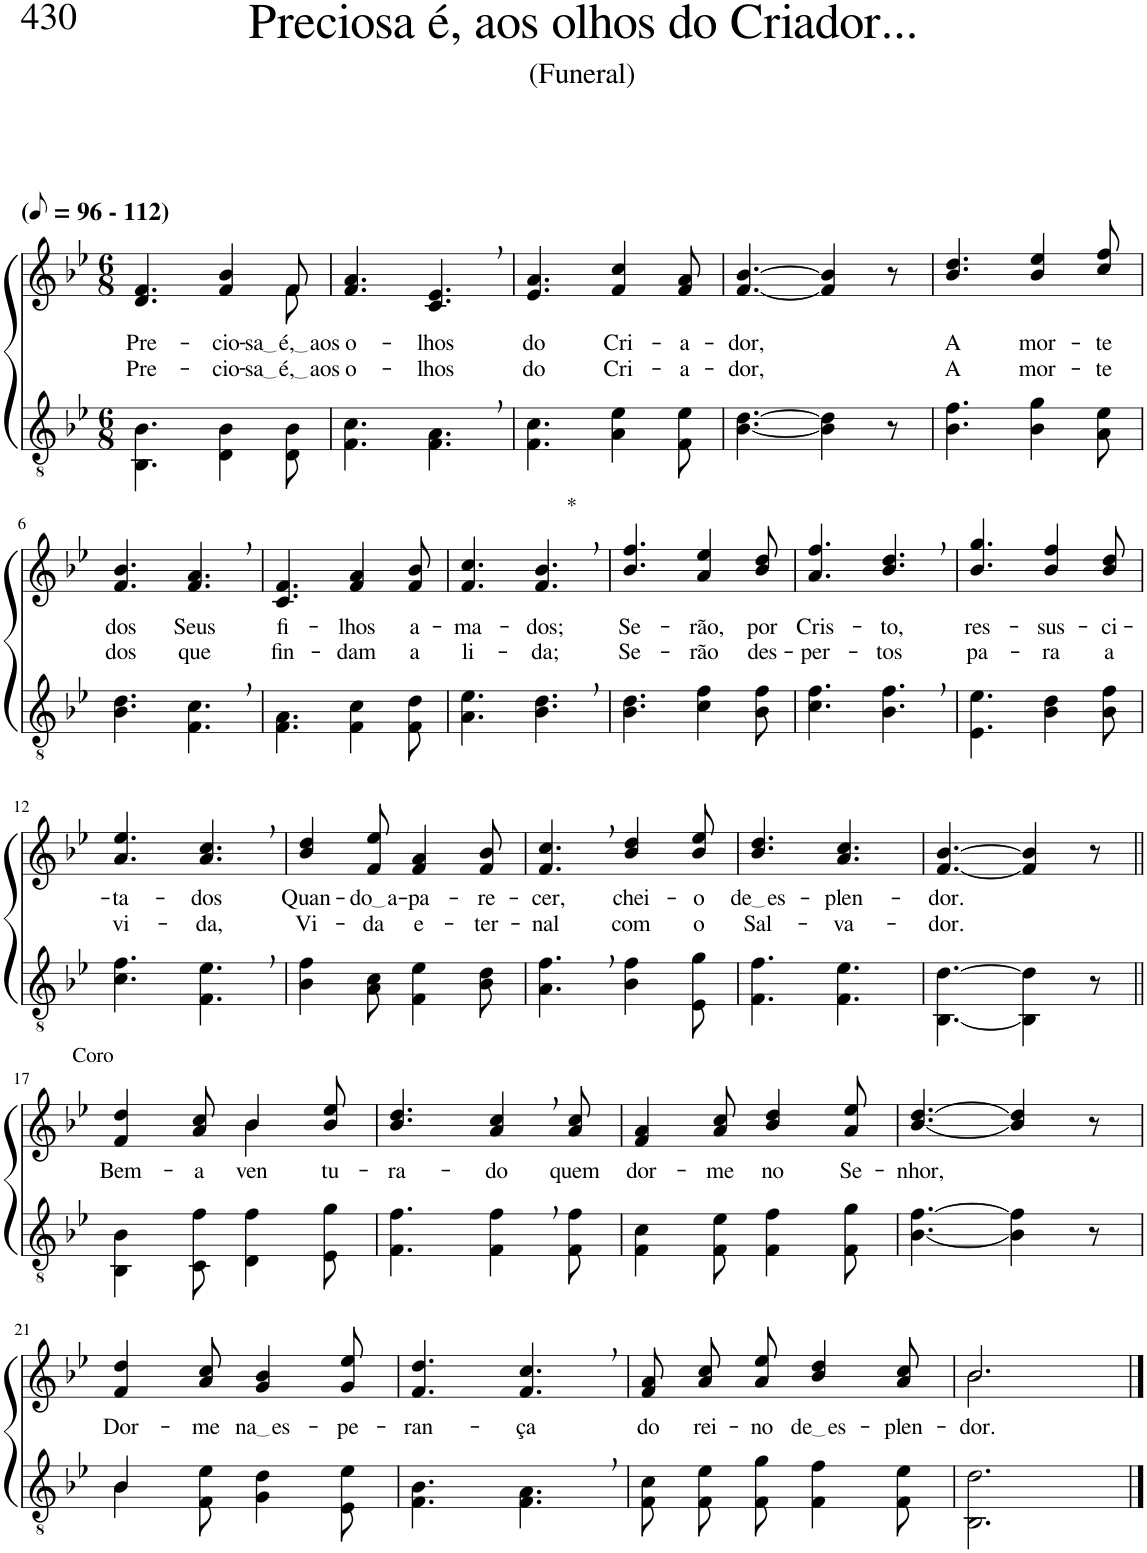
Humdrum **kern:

**kern	**kern	**text	**text
*part2	*part1	*part1	*part1
*staff2	*staff1	*staff1	*staff1
*I"Parte III e IV	*I"Parte I e II	*	*
*clefGv2	*clefG2	*	*
*Trd3c5	*Trd3c5	*	*
*k[b-e-]	*k[b-e-]	*	*
*M6/8	*M6/8	*	*
*MM48	*MM48	*	*
=1	=1	=1	=1
!	!LO:TX:a:B:t=(	!	!
!	!LO:TX:a:B:t=- 112)	!	!
!	!	!LO:LY:b	!LO:LY:b
*	*^	*	*
4.BB-\ 4.B-\	4.d/ 4.f/	8ryy	Pre-	Pre-
!	!	!	!LO:LY:b	!LO:LY:b
*	*v	*v	*	*
4D\ 4B-\	4f/ 4b-/	-cio-	-cio-
!	!	!LO:LY:b	!LO:LY:b
*	*^	*	*
8D\ 8B-\	8f/	8f\	sa é, aos	sa é, aos
=2	=2	=2	=2	=2
!	!	!	!LO:LY:b	!LO:LY:b
*	*v	*v	*	*
4.F\ 4.c\	4.f/ 4.a/	o-	o-
!	!	!LO:LY:b	!LO:LY:b
4.F\, 4.A\,	4.c/, 4.e-/,	-lhos	-lhos
=3	=3	=3	=3
!	!	!LO:LY:b	!LO:LY:b
4.F\ 4.c\	4.e-/ 4.a/	do	do
!	!	!LO:LY:b	!LO:LY:b
4A\ 4e-\	4f/ 4cc/	Cri-	Cri-
!	!	!LO:LY:b	!LO:LY:b
8F\ 8e-\	8f/ 8a/	-a-	-a-
=4	=4	=4	=4
!	!	!LO:LY:b	!LO:LY:b
[4.B-\ [4.d\	[4.f/ [4.b-/	-dor,	-dor,
4B-\] 4d\]	4f/] 4b-/]	.	.
8r	8r	.	.
=5	=5	=5	=5
!	!	!LO:LY:b	!LO:LY:b
4.B-\ 4.f\	4.b-/ 4.dd/	A	A
!	!	!LO:LY:b	!LO:LY:b
4B-\ 4g\	4b-/ 4ee-/	mor-	mor-
!	!	!LO:LY:b	!LO:LY:b
8A\ 8e-\	8cc/ 8ff/	-te	-te
!!LO:LB:g=z
=6	=6	=6	=6
!	!	!LO:LY:b	!LO:LY:b
4.B-\ 4.d\	4.f/ 4.b-/	dos	dos
!	!	!LO:LY:b	!LO:LY:b
4.F\, 4.c\,	4.f/, 4.a/,	Seus	que
=7	=7	=7	=7
!	!	!LO:LY:b	!LO:LY:b
4.F\ 4.A\	4.c/ 4.f/	fi-	fin-
!	!	!LO:LY:b	!LO:LY:b
4F\ 4c\	4f/ 4a/	-lhos	-dam
!	!	!LO:LY:b	!LO:LY:b
8F\ 8d\	8f/ 8b-/	a-	a
=8	=8	=8	=8
!	!	!LO:LY:b	!LO:LY:b
4.A\ 4.e-\	4.f/ 4.cc/	-ma-	li-
!	!LO:TX:a:t=*	!	!
!	!	!LO:LY:b	!LO:LY:b
4.B-\, 4.d\,	4.f/, 4.b-/,	-dos;	-da;
=9	=9	=9	=9
!	!	!LO:LY:b	!LO:LY:b
4.B-\ 4.d\	4.b-/ 4.ff/	Se-	Se-
!	!	!LO:LY:b	!LO:LY:b
4c\ 4f\	4a/ 4ee-/	-rão,	-rão
!	!	!LO:LY:b	!LO:LY:b
8B-\ 8f\	8b-/ 8dd/	por	des-
=10	=10	=10	=10
!	!	!LO:LY:b	!LO:LY:b
4.c\ 4.f\	4.a/ 4.ff/	Cris-	-per-
!	!	!LO:LY:b	!LO:LY:b
4.B-\, 4.f\,	4.b-/, 4.dd/,	-to,	-tos
=11	=11	=11	=11
!	!	!LO:LY:b	!LO:LY:b
4.E-\ 4.e-\	4.b-/ 4.gg/	res-	pa-
!	!	!LO:LY:b	!LO:LY:b
4B-\ 4d\	4b-/ 4ff/	-sus-	-ra
!	!	!LO:LY:b	!LO:LY:b
8B-\ 8f\	8b-/ 8dd/	-ci-	a
!!LO:LB:g=z
=12	=12	=12	=12
!	!	!LO:LY:b	!LO:LY:b
4.c\ 4.f\	4.a/ 4.ee-/	-ta-	vi-
!	!	!LO:LY:b	!LO:LY:b
4.F\, 4.e-\,	4.a/, 4.cc/,	-dos	-da,
=13	=13	=13	=13
!	!	!LO:LY:b	!LO:LY:b
4B-\ 4f\	4b-/ 4dd/	Quan-	Vi-
!	!	!LO:LY:b	!LO:LY:b
8A\ 8c\	8f/ 8ee-/	do a	-da
!	!	!LO:LY:b	!LO:LY:b
4F\ 4e-\	4f/ 4a/	-pa-	e-
!	!	!LO:LY:b	!LO:LY:b
8B-\ 8d\	8f/ 8b-/	-re-	-ter-
=14	=14	=14	=14
!	!	!LO:LY:b	!LO:LY:b
4.A\, 4.f\,	4.f/, 4.cc/,	-cer,	-nal
!	!	!LO:LY:b	!LO:LY:b
4B-\ 4f\	4b-/ 4dd/	chei-	com
!	!	!LO:LY:b	!LO:LY:b
8E-\ 8g\	8b-/ 8ee-/	-o	o
=15	=15	=15	=15
!	!	!LO:LY:b	!LO:LY:b
4.F\ 4.f\	4.b-/ 4.dd/	de es	Sal-
!	!	!LO:LY:b	!LO:LY:b
4.F\ 4.e-\	4.a/ 4.cc/	-plen-	-va-
=16	=16	=16	=16
!	!	!LO:LY:b	!LO:LY:b
[4.BB-\ [4.d\	[4.f/ [4.b-/	-dor.	-dor.
4BB-\] 4d\]	4f/] 4b-/]	.	.
8r	8r	.	.
!!LO:LB:g=z
=17||	=17||	=17||	=17||
!	!LO:TX:a:t=Coro	!	!
!	!	!LO:LY:b	!
*	*^	*	*
4BB-\ 4B-\	4f/ 4dd/	4.ryy	Bem-	.
!	!	!	!LO:LY:b	!
8C\ 8f\	8a/ 8cc/	.	-a-	.
!	!	!	!LO:LY:b	!
4D\ 4f\	4b-/	4b-\	-ven-	.
!	!	!	!LO:LY:b	!
8E-\ 8g\	8b-/ 8ee-/	8ryy	-tu-	.
=18	=18	=18	=18	=18
!	!	!	!LO:LY:b	!
*	*v	*v	*	*
4.F\ 4.f\	4.b-/ 4.dd/	-ra-	.
!	!	!LO:LY:b	!
4F\, 4f\,	4a/, 4cc/,	-do	.
!	!	!LO:LY:b	!
8F\ 8f\	8a/ 8cc/	quem	.
=19	=19	=19	=19
!	!	!LO:LY:b	!
4F\ 4c\	4f/ 4a/	dor-	.
!	!	!LO:LY:b	!
8F\ 8e-\	8a/ 8cc/	-me	.
!	!	!LO:LY:b	!
4F\ 4f\	4b-/ 4dd/	no	.
!	!	!LO:LY:b	!
8F\ 8g\	8a/ 8ee-/	Se-	.
=20	=20	=20	=20
!	!	!LO:LY:b	!
[4.B-\ [4.f\	[4.b-/ [4.dd/	-nhor,	.
4B-\] 4f\]	4b-/] 4dd/]	.	.
8r	8r	.	.
!!LO:LB:g=z
=21	=21	=21	=21
*^	*	*	*
!	!	!	!LO:LY:b	!
4B-/	4B-\	4f/ 4dd/	Dor-	.
!	!	!	!LO:LY:b	!
2ryy	8F\ 8e-\	8a/ 8cc/	-me	.
!	!	!	!LO:LY:b	!
.	4G\ 4d\	4g/ 4b-/	na es	.
!	!	!	!LO:LY:b	!
.	8E-\ 8e-\	8g/ 8ee-/	-pe-	.
=22	=22	=22	=22	=22
!	!	!	!LO:LY:b	!
*v	*v	*	*	*
4.F\ 4.B-\	4.f/ 4.dd/	-ran-	.
!	!	!LO:LY:b	!
4.F\, 4.A\,	4.f/, 4.cc/,	-ça	.
=23	=23	=23	=23
!	!	!LO:LY:b	!
8F\ 8c\L	8f\ 8a\L	do	.
!	!	!LO:LY:b	!
8F\ 8e-\	8a\ 8cc\	rei-	.
!	!	!LO:LY:b	!
8F\ 8g\J	8a\ 8ee-\J	-no	.
!	!	!LO:LY:b	!
4F\ 4f\	4b-/ 4dd/	de es	.
!	!	!LO:LY:b	!
8F\ 8e-\	8a/ 8cc/	-plen-	.
=24	=24	=24	=24
!	!	!LO:LY:b	!
*	*^	*	*
2.BB-\ 2.d\	2.b-\	2.b-/	-dor.	.
*	*v	*v	*	*
==	==	==	==
*-	*-	*-	*-
